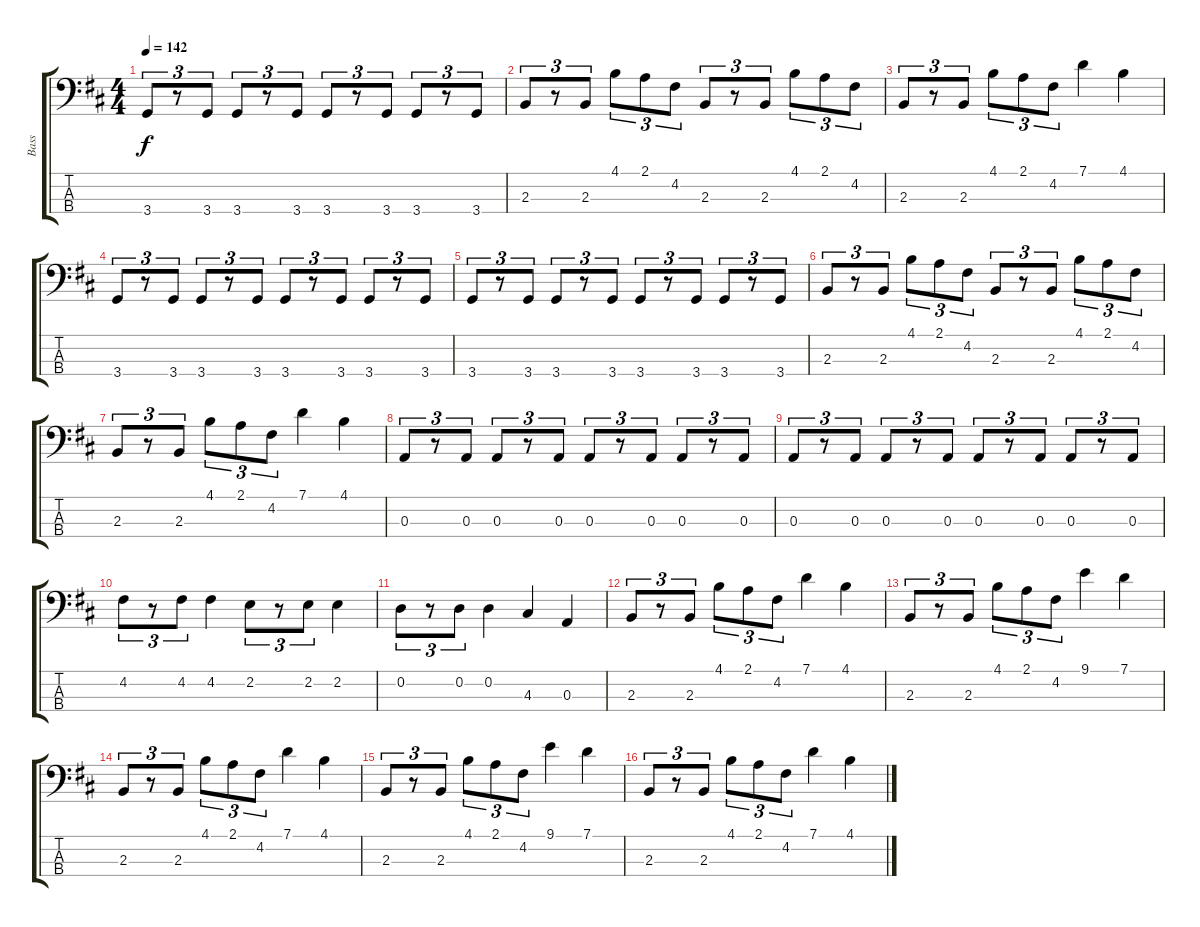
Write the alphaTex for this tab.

\track ("Bass" "Bass") {instrument electricbassfinger}
\staff {score tabs}
\tuning (G2 D2 A1 E1) {hide}
\ts (4 4)
\tempo 142
\clef f4
\ks bminor
3.4.8{tu (3 2) dy f} r.8{tu (3 2)} 3.4.8{tu (3 2)} 3.4.8{tu (3 2)} r.8{tu (3 2)} 3.4.8{tu (3 2)} 3.4.8{tu (3 2)} r.8{tu (3 2)} 3.4.8{tu (3 2)} 3.4.8{tu (3 2)} r.8{tu (3 2)} 3.4.8{tu (3 2)} |
2.3.8{tu (3 2)} r.8{tu (3 2)} 2.3.8{tu (3 2)} 4.1.8{tu (3 2)} 2.1.8{tu (3 2)} 4.2.8{tu (3 2)} 2.3.8{tu (3 2)} r.8{tu (3 2)} 2.3.8{tu (3 2)} 4.1.8{tu (3 2)} 2.1.8{tu (3 2)} 4.2.8{tu (3 2)} |
2.3.8{tu (3 2)} r.8{tu (3 2)} 2.3.8{tu (3 2)} 4.1.8{tu (3 2)} 2.1.8{tu (3 2)} 4.2.8{tu (3 2)} 7.1.4 4.1.4 |
3.4.8{tu (3 2)} r.8{tu (3 2)} 3.4.8{tu (3 2)} 3.4.8{tu (3 2)} r.8{tu (3 2)} 3.4.8{tu (3 2)} 3.4.8{tu (3 2)} r.8{tu (3 2)} 3.4.8{tu (3 2)} 3.4.8{tu (3 2)} r.8{tu (3 2)} 3.4.8{tu (3 2)} |
3.4.8{tu (3 2)} r.8{tu (3 2)} 3.4.8{tu (3 2)} 3.4.8{tu (3 2)} r.8{tu (3 2)} 3.4.8{tu (3 2)} 3.4.8{tu (3 2)} r.8{tu (3 2)} 3.4.8{tu (3 2)} 3.4.8{tu (3 2)} r.8{tu (3 2)} 3.4.8{tu (3 2)} |
2.3.8{tu (3 2)} r.8{tu (3 2)} 2.3.8{tu (3 2)} 4.1.8{tu (3 2)} 2.1.8{tu (3 2)} 4.2.8{tu (3 2)} 2.3.8{tu (3 2)} r.8{tu (3 2)} 2.3.8{tu (3 2)} 4.1.8{tu (3 2)} 2.1.8{tu (3 2)} 4.2.8{tu (3 2)} |
2.3.8{tu (3 2)} r.8{tu (3 2)} 2.3.8{tu (3 2)} 4.1.8{tu (3 2)} 2.1.8{tu (3 2)} 4.2.8{tu (3 2)} 7.1.4 4.1.4 |
0.3.8{tu (3 2)} r.8{tu (3 2)} 0.3.8{tu (3 2)} 0.3.8{tu (3 2)} r.8{tu (3 2)} 0.3.8{tu (3 2)} 0.3.8{tu (3 2)} r.8{tu (3 2)} 0.3.8{tu (3 2)} 0.3.8{tu (3 2)} r.8{tu (3 2)} 0.3.8{tu (3 2)} |
0.3.8{tu (3 2)} r.8{tu (3 2)} 0.3.8{tu (3 2)} 0.3.8{tu (3 2)} r.8{tu (3 2)} 0.3.8{tu (3 2)} 0.3.8{tu (3 2)} r.8{tu (3 2)} 0.3.8{tu (3 2)} 0.3.8{tu (3 2)} r.8{tu (3 2)} 0.3.8{tu (3 2)} |
4.2.8{tu (3 2)} r.8{tu (3 2)} 4.2.8{tu (3 2)} 4.2.4 2.2.8{tu (3 2)} r.8{tu (3 2)} 2.2.8{tu (3 2)} 2.2.4 |
0.2.8{tu (3 2)} r.8{tu (3 2)} 0.2.8{tu (3 2)} 0.2.4 4.3.4 0.3.4 |
2.3.8{tu (3 2)} r.8{tu (3 2)} 2.3.8{tu (3 2)} 4.1.8{tu (3 2)} 2.1.8{tu (3 2)} 4.2.8{tu (3 2)} 7.1.4 4.1.4 |
2.3.8{tu (3 2)} r.8{tu (3 2)} 2.3.8{tu (3 2)} 4.1.8{tu (3 2)} 2.1.8{tu (3 2)} 4.2.8{tu (3 2)} 9.1.4 7.1.4 |
2.3.8{tu (3 2)} r.8{tu (3 2)} 2.3.8{tu (3 2)} 4.1.8{tu (3 2)} 2.1.8{tu (3 2)} 4.2.8{tu (3 2)} 7.1.4 4.1.4 |
2.3.8{tu (3 2)} r.8{tu (3 2)} 2.3.8{tu (3 2)} 4.1.8{tu (3 2)} 2.1.8{tu (3 2)} 4.2.8{tu (3 2)} 9.1.4 7.1.4 |
2.3.8{tu (3 2)} r.8{tu (3 2)} 2.3.8{tu (3 2)} 4.1.8{tu (3 2)} 2.1.8{tu (3 2)} 4.2.8{tu (3 2)} 7.1.4 4.1.4
